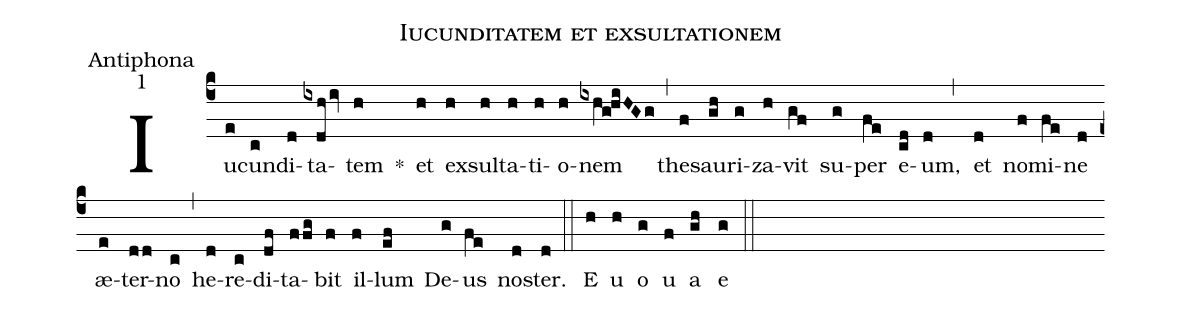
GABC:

name:Iucunditatem et exsultationem;
office-part:Antiphona;
mode:1;
%%
(c4)Iu(e)cun(c)di(d)ta(ixdhiv)tem(h) *() et(h) ex(h)sul(h)ta(h)ti(h)o(h)nem(ixhg!hiHGg) (,) the(f)sau(gh)ri(g)za(h)vit(gf) su(g)per(fe) e(cd)um,(d) (,) et(d) no(f)mi(fe)ne(d) æ(e)ter(dd)no(c) (,) he(d)re(c)di(df)ta(ffg)bit(f) il(f)lum(ef) De(g)us(fe) no(d)ster.(d) (::) E(h) u(h) o(g) u(f) a (gh) e(g) (::)
